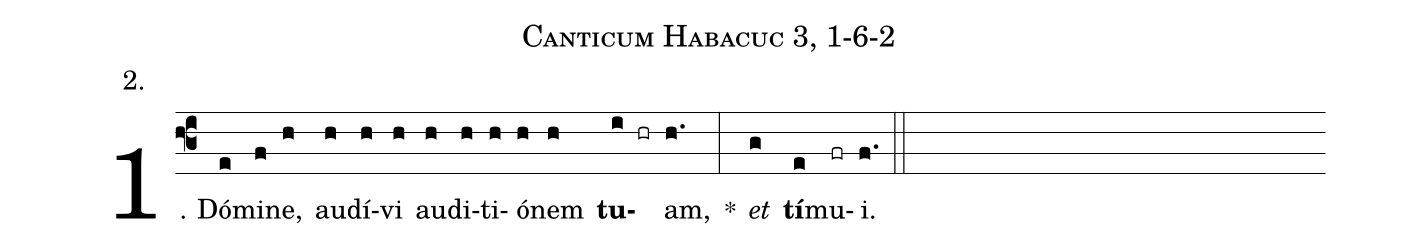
name: Canticum Habacuc 3, 1-6-2;
annotation: 2.;
%%
(f3)1. Dó(e)mi(f)ne,(h) au(h)dí(h)vi(h) au(h)di(h)ti(h)ó(h)nem(h) <b>tu</b>(i hr)am,(h.) *(:) <i>et</i>(g) <b>tí</b>(e)mu(fr)i.(f.) (::)
